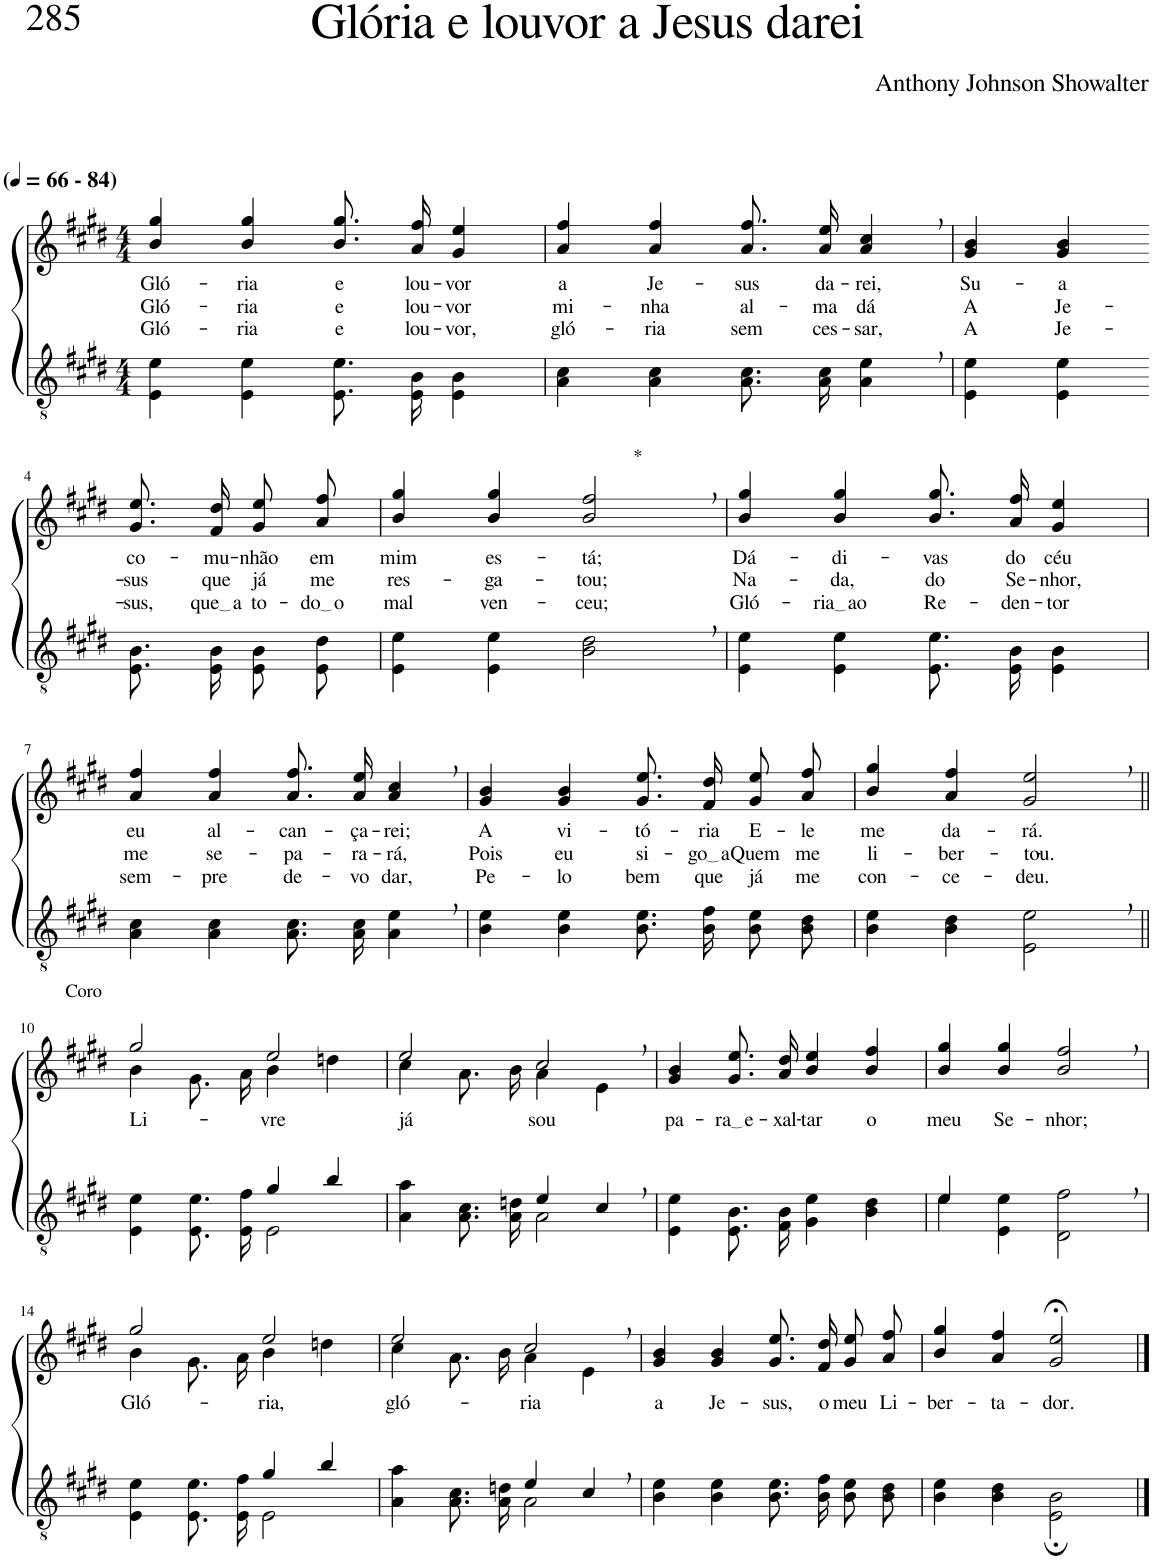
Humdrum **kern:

**kern	**kern	**text	**text	**text
*part2	*part1	*part1	*part1	*part1
*staff2	*staff1	*staff1	*staff1	*staff1
*I"Parte III e IV	*I"Parte I e II	*	*	*
*clefGv2	*clefG2	*	*	*
*Trd4c7	*Trd4c7	*	*	*
*k[f#c#g#d#]	*k[f#c#g#d#]	*	*	*
*M4/4	*M4/4	*	*	*
*MM66	*MM66	*	*	*
=1	=1	=1	=1	=1
!	!LO:TX:a:B:t=(	!	!	!
!	!LO:TX:a:B:t=- 84)	!	!	!
!	!	!LO:LY:b	!LO:LY:b	!LO:LY:b
4E\ 4e\	4b/ 4gg#/	Gló-	Gló-	Gló-
!	!	!LO:LY:b	!LO:LY:b	!LO:LY:b
4E\ 4e\	4b/ 4gg#/	-ria	-ria	-ria
!	!	!LO:LY:b	!LO:LY:b	!LO:LY:b
8.E/ 8.e/L	8.b\ 8.gg#\L	e	e	e
!	!	!LO:LY:b	!LO:LY:b	!LO:LY:b
16E/ 16B/Jk	16a\ 16ff#\Jk	lou-	lou-	lou-
!	!	!LO:LY:b	!LO:LY:b	!LO:LY:b
4E\ 4B\	4g#/ 4ee/	-vor	-vor	-vor,
=2	=2	=2	=2	=2
!	!	!LO:LY:b	!LO:LY:b	!LO:LY:b
4A\ 4c#\	4a/ 4ff#/	a	mi-	gló-
!	!	!LO:LY:b	!LO:LY:b	!LO:LY:b
4A\ 4c#\	4a/ 4ff#/	Je-	-nha	-ria
!	!	!LO:LY:b	!LO:LY:b	!LO:LY:b
8.A\ 8.c#\L	8.a\ 8.ff#\L	-sus	al-	sem
!	!	!LO:LY:b	!LO:LY:b	!LO:LY:b
16A\ 16c#\Jk	16a\ 16ee\Jk	da-	-ma	ces-
!	!	!LO:LY:b	!LO:LY:b	!LO:LY:b
4A\, 4e\,	4a/, 4cc#/,	-rei,	dá	-sar,
=3	=3	=3	=3	=3
!	!	!LO:LY:b	!LO:LY:b	!LO:LY:b
4E\ 4e\	4g#/ 4b/	Su-	A	A
!	!	!LO:LY:b	!LO:LY:b	!LO:LY:b
4E\ 4e\	4g#/ 4b/	-a	Je-	Je-
!!LO:LB:g=z
=4-	=4-	=4-	=4-	=4-
!	!	!LO:LY:b	!LO:LY:b	!LO:LY:b
8.E/ 8.B/L	8.g#\ 8.ee\L	co-	-sus	-sus,
!	!	!LO:LY:b	!LO:LY:b	!LO:LY:b
16E/ 16B/Jk	16f#\ 16dd#\Jk	-mu-	que	que a
!	!	!LO:LY:b	!LO:LY:b	!LO:LY:b
8E/ 8B/L	8g#\ 8ee\L	-nhão	já	to-
!	!	!LO:LY:b	!LO:LY:b	!LO:LY:b
8E/ 8d#/J	8a\ 8ff#\J	em	me	do o
=5	=5	=5	=5	=5
!	!	!LO:LY:b	!LO:LY:b	!LO:LY:b
4E\ 4e\	4b/ 4gg#/	mim	res-	mal
!	!	!LO:LY:b	!LO:LY:b	!LO:LY:b
4E\ 4e\	4b/ 4gg#/	es-	-ga-	ven-
!	!LO:TX:a:t=*	!	!	!
!	!	!LO:LY:b	!LO:LY:b	!LO:LY:b
2B\, 2d#\,	2b/, 2ff#/,	-tá;	-tou;	-ceu;
=6	=6	=6	=6	=6
!	!	!LO:LY:b	!LO:LY:b	!LO:LY:b
4E\ 4e\	4b/ 4gg#/	Dá-	Na-	Gló-
!	!	!LO:LY:b	!LO:LY:b	!LO:LY:b
4E\ 4e\	4b/ 4gg#/	-di-	-da,	ria ao
!	!	!LO:LY:b	!LO:LY:b	!LO:LY:b
8.E/ 8.e/L	8.b\ 8.gg#\L	-vas	do	Re-
!	!	!LO:LY:b	!LO:LY:b	!LO:LY:b
16E/ 16B/Jk	16a\ 16ff#\Jk	do	Se-	-den-
!	!	!LO:LY:b	!LO:LY:b	!LO:LY:b
4E\ 4B\	4g#/ 4ee/	céu	-nhor,	-tor
!!LO:LB:g=z
=7	=7	=7	=7	=7
!	!	!LO:LY:b	!LO:LY:b	!LO:LY:b
4A\ 4c#\	4a/ 4ff#/	eu	me	sem-
!	!	!LO:LY:b	!LO:LY:b	!LO:LY:b
4A\ 4c#\	4a/ 4ff#/	al-	se-	-pre
!	!	!LO:LY:b	!LO:LY:b	!LO:LY:b
8.A\ 8.c#\L	8.a\ 8.ff#\L	-can-	-pa-	de-
!	!	!LO:LY:b	!LO:LY:b	!LO:LY:b
16A\ 16c#\Jk	16a\ 16ee\Jk	-ça-	-ra-	-vo
!	!	!LO:LY:b	!LO:LY:b	!LO:LY:b
4A\, 4e\,	4a/, 4cc#/,	-rei;	-rá,	dar,
=8	=8	=8	=8	=8
!	!	!LO:LY:b	!LO:LY:b	!LO:LY:b
4B\ 4e\	4g#/ 4b/	A	Pois	Pe-
!	!	!LO:LY:b	!LO:LY:b	!LO:LY:b
4B\ 4e\	4g#/ 4b/	vi-	eu	-lo
!	!	!LO:LY:b	!LO:LY:b	!LO:LY:b
8.B\ 8.e\L	8.g#\ 8.ee\L	-tó-	si-	bem
!	!	!LO:LY:b	!LO:LY:b	!LO:LY:b
16B\ 16f#\Jk	16f#\ 16dd#\Jk	-ria	go a	que
!	!	!LO:LY:b	!LO:LY:b	!LO:LY:b
8B\ 8e\L	8g#\ 8ee\L	E-	Quem	já
!	!	!LO:LY:b	!LO:LY:b	!LO:LY:b
8B\ 8d#\J	8a\ 8ff#\J	-le	me	me
=9	=9	=9	=9	=9
!	!	!LO:LY:b	!LO:LY:b	!LO:LY:b
4B\ 4e\	4b/ 4gg#/	me	li-	con-
!	!	!LO:LY:b	!LO:LY:b	!LO:LY:b
4B\ 4d#\	4a/ 4ff#/	da-	-ber-	-ce-
!	!	!LO:LY:b	!LO:LY:b	!LO:LY:b
2E\, 2e\,	2g#/, 2ee/,	-rá.	-tou.-	-deu.
!!LO:LB:g=z
=10||	=10||	=10||	=10||	=10||
*^	*^	*	*	*
!	!	!LO:TX:a:t=Coro	!	!	!	!
!	!	!	!	!LO:LY:b	!	!
2ryy	4E\ 4e\	2gg#/	4b\	Li-	.	.
.	8.E\ 8.e\L	.	8.g#\L	.	.	.
.	16E\ 16f#\Jk	.	16a\Jk	.	.	.
!	!	!	!	!LO:LY:b	!	!
4g#/	2E\	2ee/	4b\	-vre	.	.
4b/	.	.	4ddn\	.	.	.
=11	=11	=11	=11	=11	=11	=11
!	!	!	!	!LO:LY:b	!	!
2ryy	4A\ 4a\	2ee/	4cc#\	já	.	.
.	8.A\ 8.c#\L	.	8.a\L	.	.	.
.	16A\ 16dn\Jk	.	16b\Jk	.	.	.
!	!	!	!	!LO:LY:b	!	!
4e/	2A\	2cc#,/	4a\	sou	.	.
4c#,/	.	.	4e\	.	.	.
*v	*v	*	*	*	*	*
=12	=12	=12	=12	=12	=12
!	!	!	!LO:LY:b	!	!
*	*v	*v	*	*	*
4E\ 4e\	4g#/ 4b/	pa-	.	.
!	!	!LO:LY:b	!	!
8.E/ 8.B/L	8.g#\ 8.ee\L	ra e	.	.
!	!	!LO:LY:b	!	!
16F#/ 16B/Jk	16a\ 16dd#\Jk	-xal-	.	.
!	!	!LO:LY:b	!	!
4G#\ 4e\	4b/ 4ee/	-tar	.	.
!	!	!LO:LY:b	!	!
4B\ 4d#\	4b/ 4ff#/	o	.	.
=13	=13	=13	=13	=13
*^	*	*	*	*
!	!	!	!LO:LY:b	!	!
4e/	4e\	4b/ 4gg#/	meu	.	.
!	!	!	!LO:LY:b	!	!
2.ryy	4E\ 4e\	4b/ 4gg#/	Se-	.	.
!	!	!	!LO:LY:b	!	!
.	2D#\ 2f#\	2b/, 2ff#/,	-nhor;	.	.
!!LO:LB:g=z
=14	=14	=14	=14	=14	=14
!	!	!	!LO:LY:b	!	!
*	*	*^	*	*	*
2ryy	4E\ 4e\	2gg#/	4b\	Gló-	.	.
.	8.E\ 8.e\L	.	8.g#\L	.	.	.
.	16E\ 16f#\Jk	.	16a\Jk	.	.	.
!	!	!	!	!LO:LY:b	!	!
4g#/	2E\	2ee/	4b\	-ria,	.	.
4b/	.	.	4ddn\	.	.	.
=15	=15	=15	=15	=15	=15	=15
!	!	!	!	!LO:LY:b	!	!
2ryy	4A\ 4a\	2ee/	4cc#\	gló-	.	.
.	8.A\ 8.c#\L	.	8.a\L	.	.	.
.	16A\ 16dn\Jk	.	16b\Jk	.	.	.
!	!	!	!	!LO:LY:b	!	!
4e/	2A\	2cc#,/	4a\	-ria	.	.
4c#,/	.	.	4e\	.	.	.
*v	*v	*	*	*	*	*
=16	=16	=16	=16	=16	=16
!	!	!	!LO:LY:b	!	!
*	*v	*v	*	*	*
4B\ 4e\	4g#/ 4b/	a	.	.
!	!	!LO:LY:b	!	!
4B\ 4e\	4g#/ 4b/	Je-	.	.
!	!	!LO:LY:b	!	!
8.B\ 8.e\L	8.g#\ 8.ee\L	-sus,	.	.
!	!	!LO:LY:b	!	!
16B\ 16f#\Jk	16f#\ 16dd#\Jk	o	.	.
!	!	!LO:LY:b	!	!
8B\ 8e\L	8g#\ 8ee\L	meu	.	.
!	!	!LO:LY:b	!	!
8B\ 8d#\J	8a\ 8ff#\J	Li-	.	.
=17	=17	=17	=17	=17
!	!	!LO:LY:b	!	!
4B\ 4e\	4b/ 4gg#/	-ber-	.	.
!	!	!LO:LY:b	!	!
4B\ 4d#\	4a/ 4ff#/	-ta-	.	.
!	!	!LO:LY:b	!	!
2E\; 2B\;	2g#/;< 2ee/;<	-dor.	.	.
==	==	==	==	==
*-	*-	*-	*-	*-
